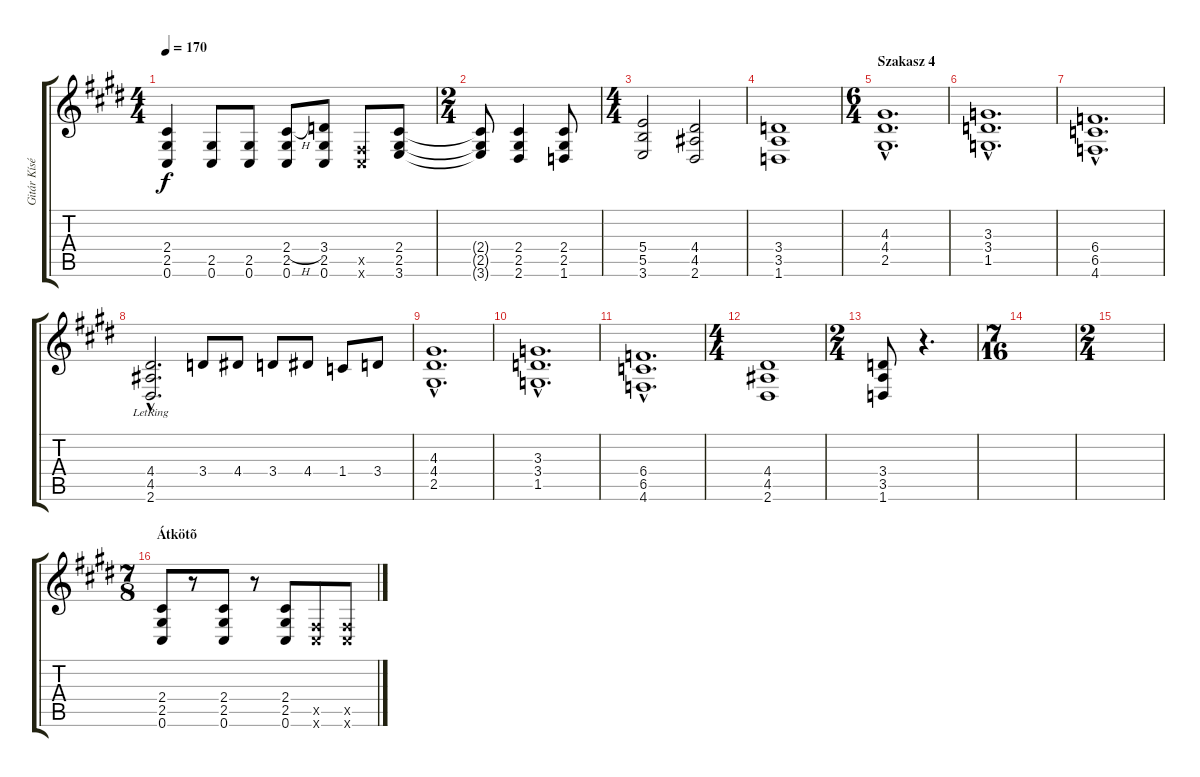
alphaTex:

\track ("Gitár Kíséret 2" "Gitár Kísé") {instrument distortionguitar}
\staff {score tabs}
\tuning (Db4 Ab3 E3 B2 Gb2 Db2) {hide}
\ts (4 4)
\tempo 170
\clef g2
\ks c#minor
(2.4 2.5 0.6).4{dy f} (2.5 0.6).8 (2.5 0.6).8 (2.4{h} 2.5 0.6).8 (3.4 2.5 0.6).8 (0.5{x} 0.6{x}).8 (2.4 2.5 3.6).8 |
\ts (2 4)
(2.4{t} 2.5{t} 3.6{t}).8 (2.4 2.5 2.6).4 (2.4 2.5 1.6).8 |
\ts (4 4)
(5.4 5.5 3.6).2 (4.4 4.5 2.6).2 |
(3.4 3.5 1.6).1 |
\ts (6 4)
\section ("" "Szakasz 4")
(4.3{hac} 4.4{hac} 2.5{hac}).1{d} |
(3.3{hac} 3.4{hac} 1.5{hac}).1{d} |
(6.4{hac} 6.5{hac} 4.6{hac}).1{d} |
(4.4{hac} 4.5{hac lr} 2.6{hac lr}).2{d} 3.4.8 4.4.8 3.4.8 4.4.8 1.4.8 3.4.8 |
(4.3{hac} 4.4{hac} 2.5{hac}).1{d} |
(3.3{hac} 3.4{hac} 1.5{hac}).1{d} |
(6.4{hac} 6.5{hac} 4.6{hac}).1{d} |
\ts (4 4)
(4.4 4.5 2.6).1 |
\ts (2 4)
(3.4 3.5 1.6).8 r.4{d} |
\ts (7 16)
|
\ts (2 4)
|
\ts (7 8)
\section ("" "Átkötõ")
(2.4 2.5 0.6).8 r.8 (2.4 2.5 0.6).8 r.8 (2.4 2.5 0.6).8 (0.5{x} 0.6{x}).8 (0.5{x} 0.6{x}).8
